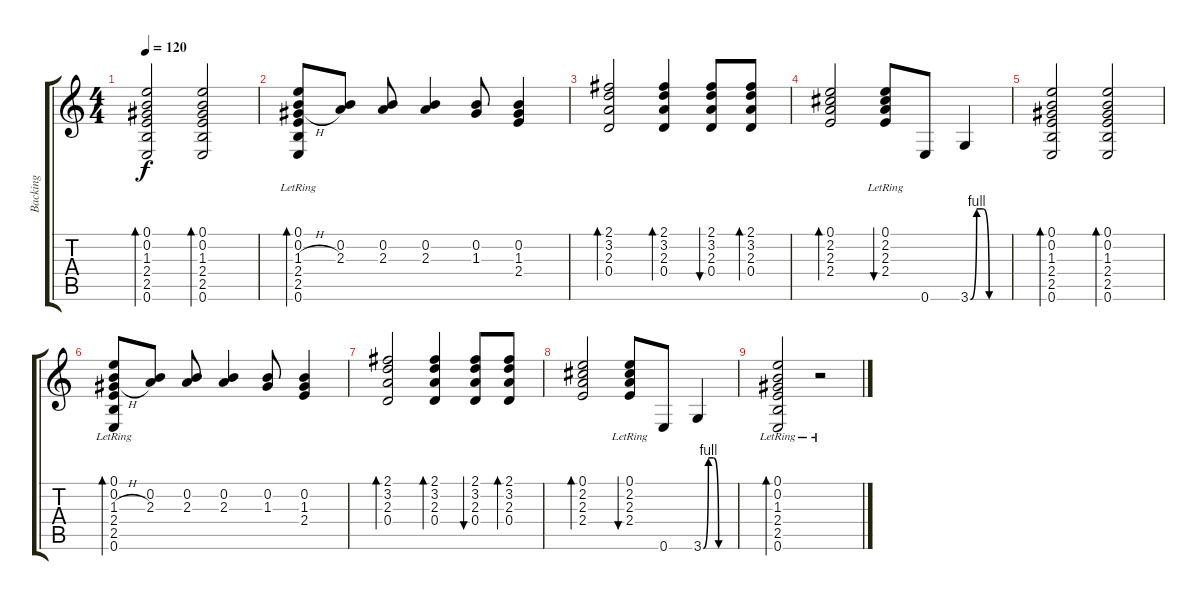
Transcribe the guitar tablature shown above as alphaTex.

\track ("Backing" "Backing") {instrument acousticguitarsteel}
\staff {score tabs}
\tuning (E4 B3 G3 D3 A2 E2) {hide}
\ts (4 4)
\tempo 120
\clef g2
\ks c
(0.1 0.2 1.3 2.4 2.5 0.6).2{bd 60 dy f} (0.1 0.2 1.3 2.4 2.5 0.6).2{bd 60} |
(0.1{lr} 0.2 1.3{h} 2.4{lr} 2.5{lr} 0.6{lr}).8{bd 60} (0.2 2.3).8 (0.2 2.3).8 (0.2 2.3).4 (0.2 1.3).8 (0.2 1.3 2.4).4 |
(2.1 3.2 2.3 0.4).2{bd 60} (2.1 3.2 2.3 0.4).4{bd 60} (2.1 3.2 2.3 0.4).8{bu 60} (2.1 3.2 2.3 0.4).8{bd 60} |
(0.1 2.2 2.3 2.4).2{bd 60} (0.1{lr} 2.2{lr} 2.3{lr} 2.4{lr}).8{bu 60} 0.6.8 3.6{be (custom 0 0 10 4 20 4 30 0 60 0)}.4 |
(0.1 0.2 1.3 2.4 2.5 0.6).2{bd 60} (0.1 0.2 1.3 2.4 2.5 0.6).2{bd 60} |
(0.1{lr} 0.2 1.3{h} 2.4{lr} 2.5{lr} 0.6{lr}).8{bd 60} (0.2 2.3).8 (0.2 2.3).8 (0.2 2.3).4 (0.2 1.3).8 (0.2 1.3 2.4).4 |
(2.1 3.2 2.3 0.4).2{bd 60} (2.1 3.2 2.3 0.4).4{bd 60} (2.1 3.2 2.3 0.4).8{bu 60} (2.1 3.2 2.3 0.4).8{bd 60} |
(0.1 2.2 2.3 2.4).2{bd 60} (0.1{lr} 2.2{lr} 2.3{lr} 2.4{lr}).8{bu 60} 0.6.8 3.6{be (custom 0 0 10 4 20 4 30 0 60 0)}.4 |
(0.1{lr} 0.2{lr} 1.3{lr} 2.4{lr} 2.5{lr} 0.6{lr}).2{bd 60} r.2
